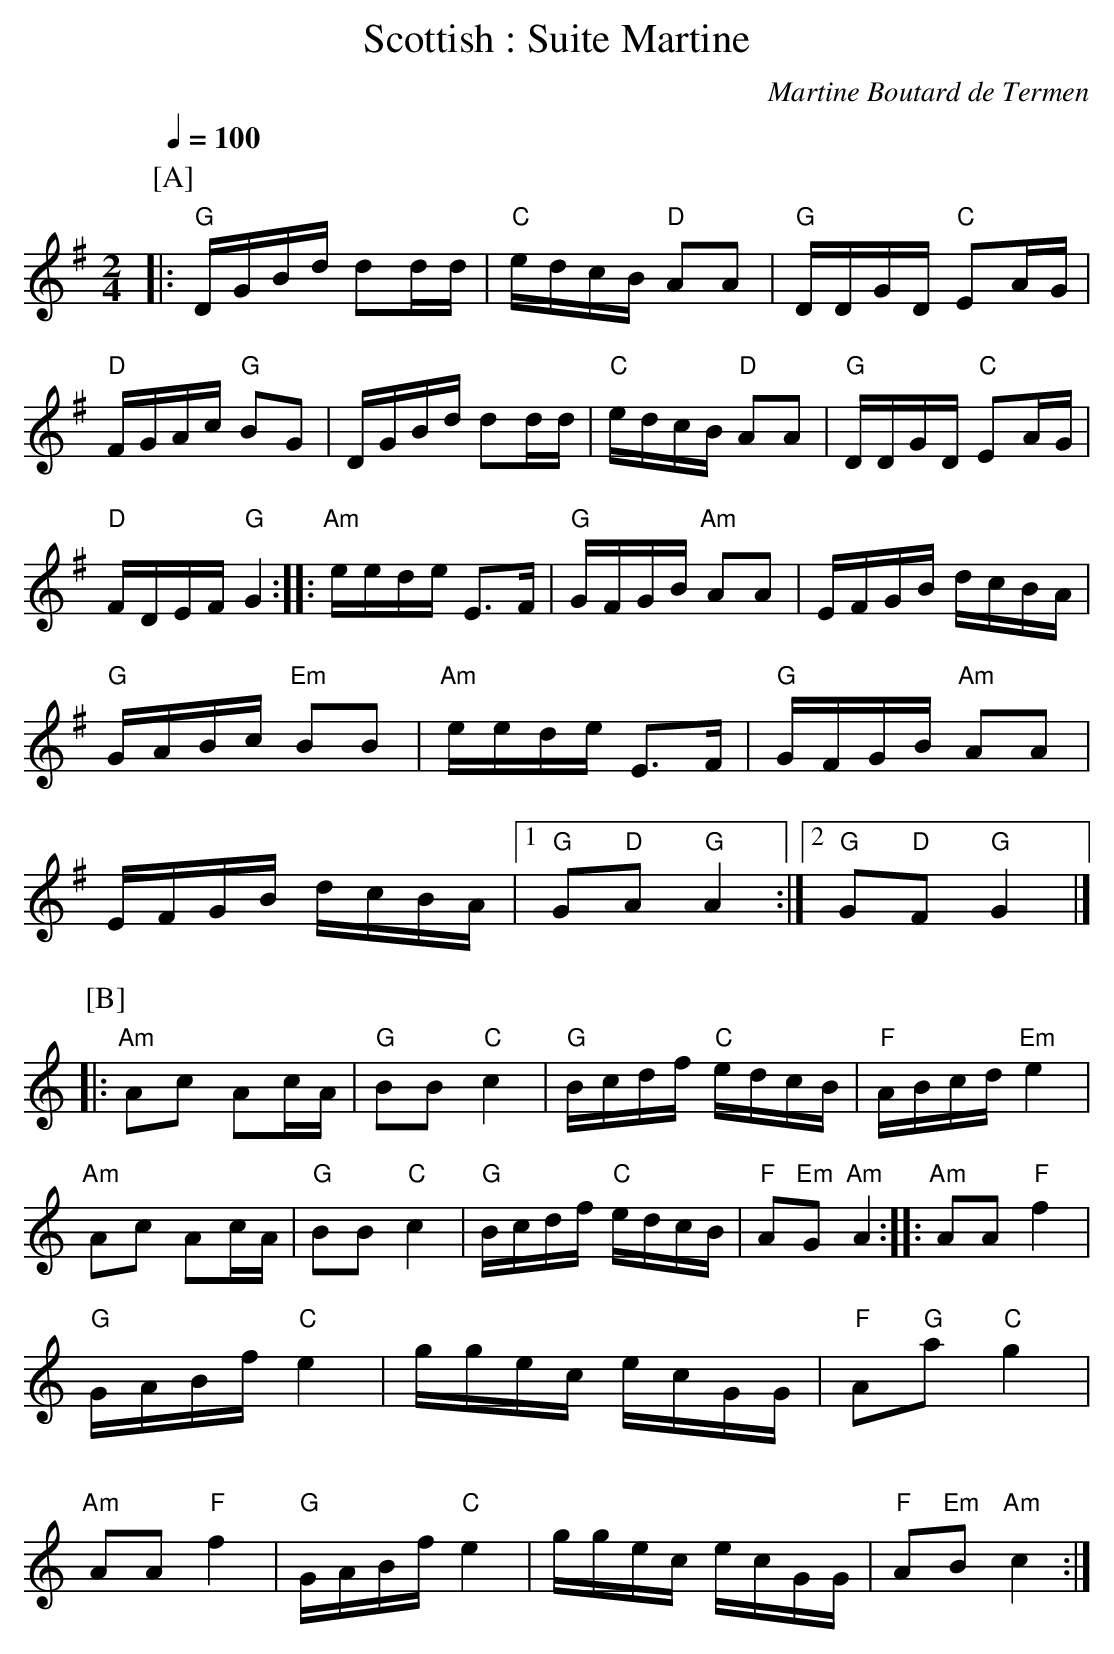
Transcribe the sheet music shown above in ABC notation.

X:1
T:Scottish : Suite Martine
C:Martine Boutard de Termen
M:2/4
L:1/16
Q:1/4=100
K:G
P:[A]
|: "G"DGBd d2dd | "C"edcB "D"A2A2 | "G"DDGD "C"E2AG | "D"FGAc "G"B2G2 |\
DGBd d2dd | "C"edcB "D"A2A2 | "G"DDGD "C"E2AG | "D"FDEF "G"G4 ::\
"Am"eede E2>F2 | "G"GFGB "Am"A2A2 | EFGB dcBA | "G"GABc "Em"B2B2 |\
"Am"eede E2>F2 | "G"GFGB "Am"A2A2 | EFGB dcBA |1\
"G"G2"D"A2 "G"A4 :|2 "G"G2"D"F2 "G"G4 |]
%%vskip 1
P:[B]
K:C
|: "Am"A2c2 A2cA | "G"B2B2 "C"c4 | "G"Bcdf "C"edcB | "F"ABcd "Em"e4 |\
"Am"A2c2 A2cA | "G"B2B2 "C"c4 | "G"Bcdf "C"edcB | "F"A2"Em"G2 "Am"A4 :|\
|: "Am"A2A2 "F"f4 | "G"GABf "C"e4 | ggec ecGG | "F"A2"G"a2 "C"g4 |\
"Am"A2A2 "F"f4 | "G"GABf "C"e4 | ggec ecGG | "F"A2"Em"B2 "Am"c4 :|
